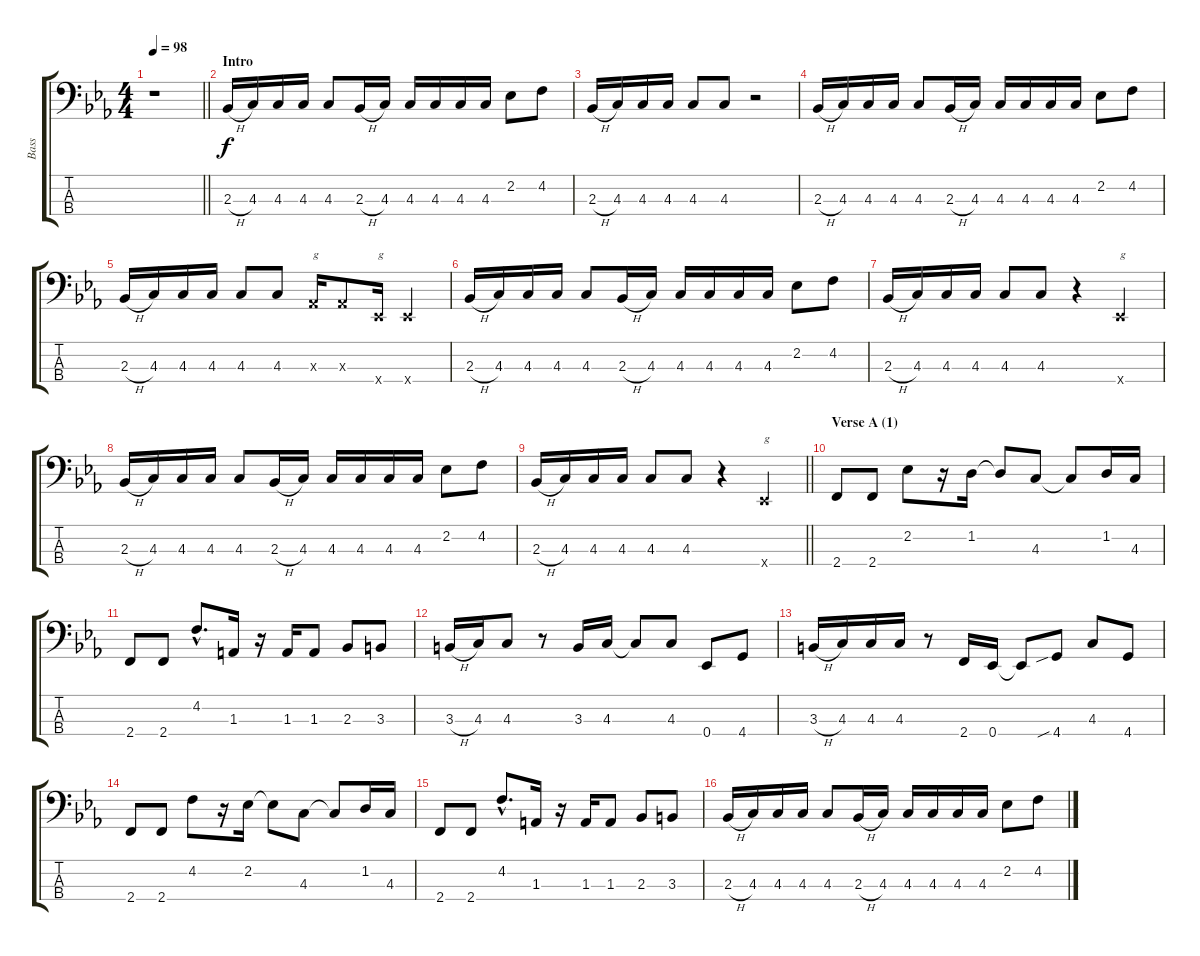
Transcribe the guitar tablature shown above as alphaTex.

\track ("Bass" "Bass") {instrument electricbasspick}
\staff {score tabs}
\tuning (Gb2 Db2 Ab1 Eb1) {hide}
\ts (4 4)
\tempo 98
\clef f4
\barLineRight lightlight
\ks cminor
r.1{dy f instrument electricbasspick} |
\section ("" "Intro")
2.3{h}.16 4.3.16 4.3.16 4.3.16 4.3.8 2.3{h}.16 4.3.16 4.3.16 4.3.16 4.3.16 4.3.16 2.2.8 4.2.8 |
2.3{h}.16 4.3.16 4.3.16 4.3.16 4.3.8 4.3.8 r.2 |
2.3{h}.16 4.3.16 4.3.16 4.3.16 4.3.8 2.3{h}.16 4.3.16 4.3.16 4.3.16 4.3.16 4.3.16 2.2.8 4.2.8 |
2.3{h}.16 4.3.16 4.3.16 4.3.16 4.3.8 4.3.8 0.3{x}.16{txt "g"} 0.3{x}.8 0.4{x}.16{txt "g"} 0.4{x}.4 |
2.3{h}.16 4.3.16 4.3.16 4.3.16 4.3.8 2.3{h}.16 4.3.16 4.3.16 4.3.16 4.3.16 4.3.16 2.2.8 4.2.8 |
2.3{h}.16 4.3.16 4.3.16 4.3.16 4.3.8 4.3.8 r.4 0.4{x}.4{txt "g"} |
2.3{h}.16 4.3.16 4.3.16 4.3.16 4.3.8 2.3{h}.16 4.3.16 4.3.16 4.3.16 4.3.16 4.3.16 2.2.8 4.2.8 |
\barLineRight lightlight
2.3{h}.16 4.3.16 4.3.16 4.3.16 4.3.8 4.3.8 r.4 0.4{x}.4{txt "g"} |
\section ("" "Verse A (1)")
2.4.8 2.4.8 2.2.8 r.16 1.2.16 1.2{t}.8 4.3.8 4.3{t}.8 1.2.16 4.3.16 |
2.4.8 2.4.8 4.2{hac}.8{d} 1.3.16 r.16 1.3.16 1.3.8 2.3.8 3.3.8 |
3.3{h}.16 4.3.16 4.3.8 r.8 3.3.16 4.3.16 4.3{t}.8 4.3.8 0.4.8 4.4.8 |
3.3{h}.16 4.3.16 4.3.16 4.3.16 r.8 2.4.16 0.4.16 0.4{t}.8 4.4{sib}.8 4.3.8 4.4.8 |
2.4.8 2.4.8 4.2.8 r.16 2.2.16 2.2{t}.8 4.3.8 4.3{t}.8 1.2.16 4.3.16 |
2.4.8 2.4.8 4.2{hac}.8{d} 1.3.16 r.16 1.3.16 1.3.8 2.3.8 3.3.8 |
2.3{h}.16 4.3.16 4.3.16 4.3.16 4.3.8 2.3{h}.16 4.3.16 4.3.16 4.3.16 4.3.16 4.3.16 2.2.8 4.2.8
